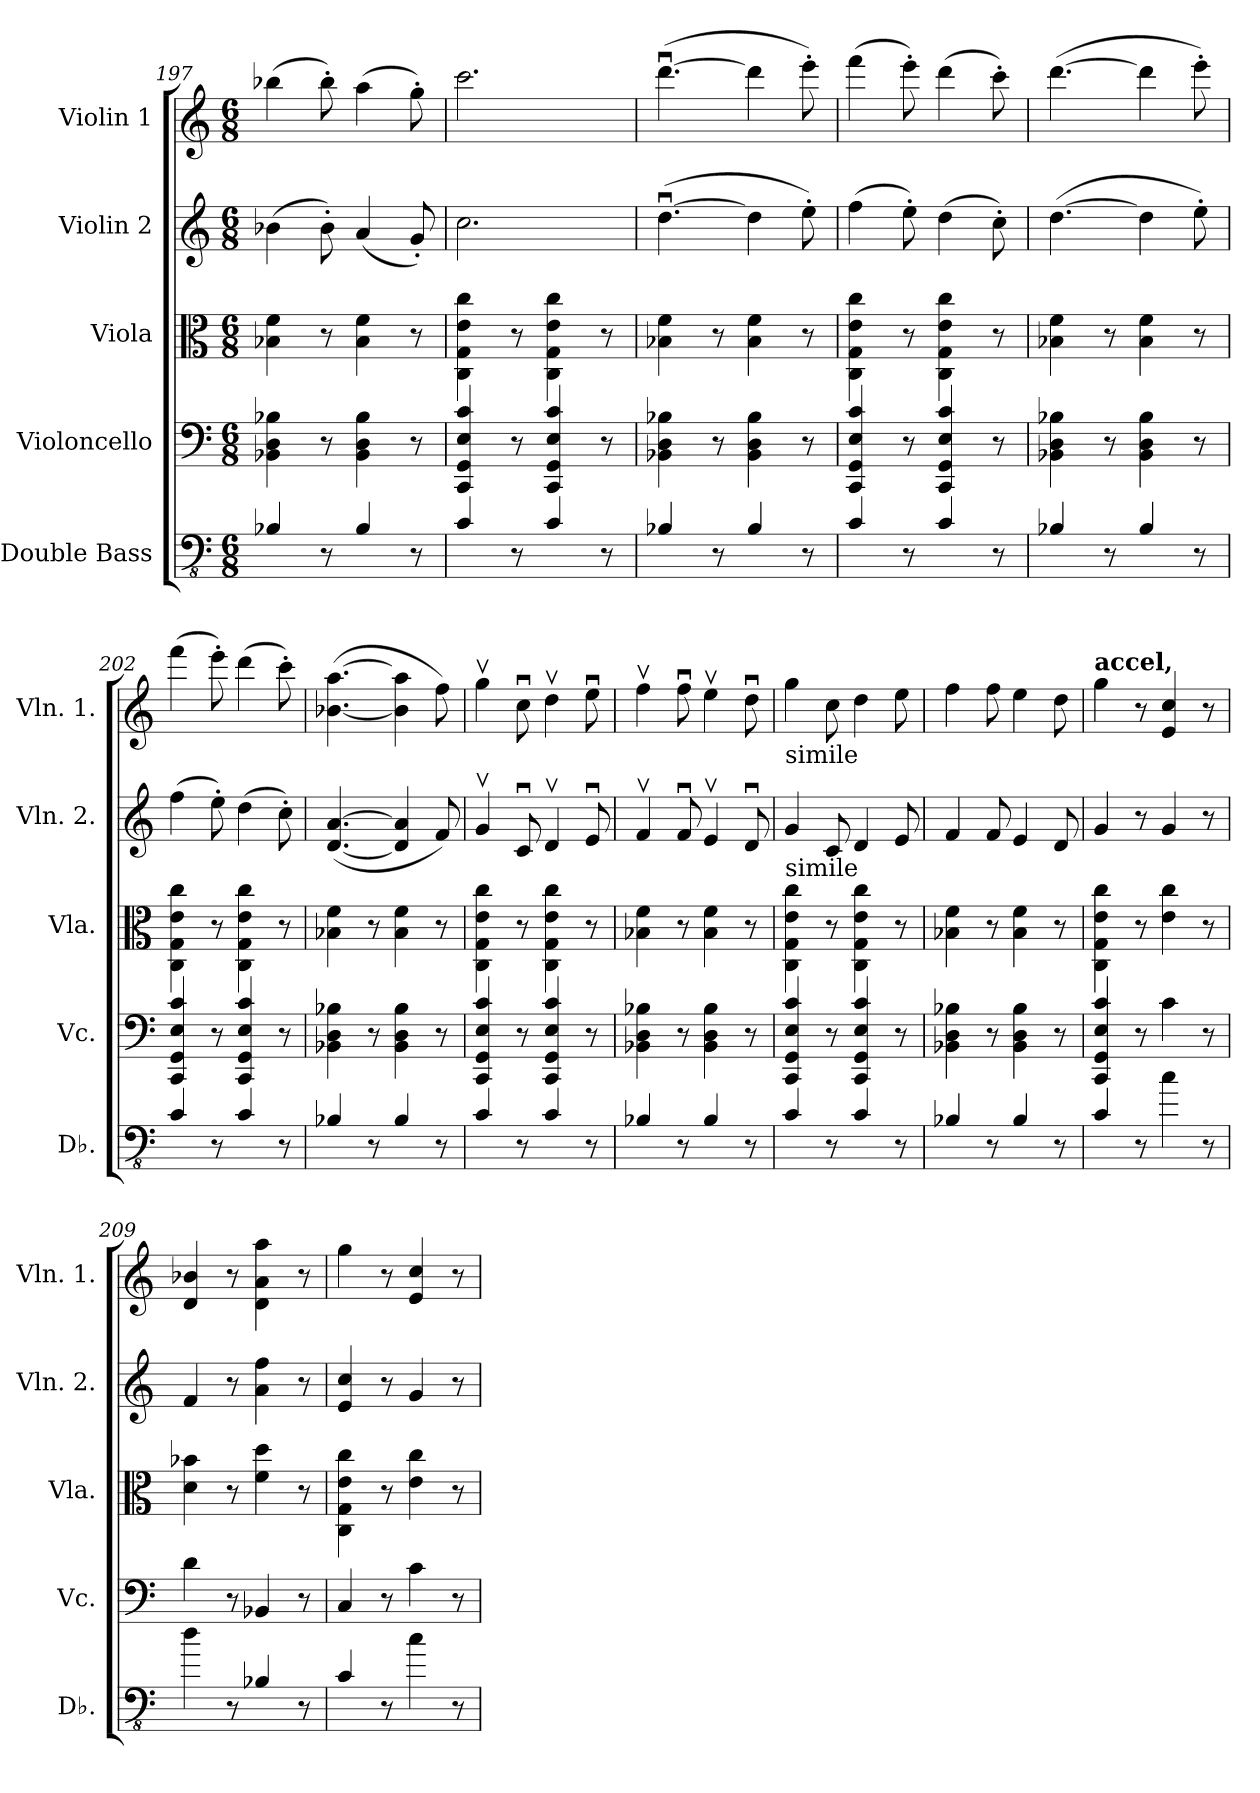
**kern	**kern	**kern	**kern	**kern
*part5	*part4	*part3	*part2	*part1
*staff5	*staff4	*staff3	*staff2	*staff1
*I"Double Bass	*I"Violoncello	*I"Viola	*I"Violin 2	*I"Violin 1
*I'Db.	*I'Vc.	*I'Vla.	*I'Vln. 2.	*I'Vln. 1.
*clefFv4	*clefF4	*clefC3	*clefG2	*clefG2
*ITrd7c12	*	*	*	*
*k[]	*k[]	*k[]	*k[]	*k[]
*M6/8	*M6/8	*M6/8	*M6/8	*M6/8
=197	=197	=197	=197	=197
4BBB-X/	4BB-X\ 4D\ 4B-X\	4B-X\ 4f\	(4b-X\	(4bb-X\
8r	8r	8r	8b-'\)	8bb-'\)
4BBB-/	4BB-\ 4D\ 4B-\	4B-\ 4f\	(4a/	(4aa\
8r	8r	8r	8g'/)	8gg'\)
=198	=198	=198	=198	=198
4CC/	4CC/ 4GG/ 4E/ 4c/	4C\ 4G\ 4e\ 4cc\	2.cc\	2.ccc\
8r	8r	8r	.	.
4CC/	4CC/ 4GG/ 4E/ 4c/	4C\ 4G\ 4e\ 4cc\	.	.
8r	8r	8r	.	.
=199	=199	=199	=199	=199
4BBB-X/	4BB-X\ 4D\ 4B-X\	4B-X\ 4f\	([4.ddu\	([4.dddu\
8r	8r	8r	.	.
4BBB-/	4BB-\ 4D\ 4B-\	4B-\ 4f\	4dd\]	4ddd\]
8r	8r	8r	8ee'\)	8eee'\)
=200	=200	=200	=200	=200
4CC/	4CC/ 4GG/ 4E/ 4c/	4C\ 4G\ 4e\ 4cc\	(4ff\	(4fff\
8r	8r	8r	8ee'\)	8eee'\)
4CC/	4CC/ 4GG/ 4E/ 4c/	4C\ 4G\ 4e\ 4cc\	(4dd\	(4ddd\
8r	8r	8r	8cc'\)	8ccc'\)
=201	=201	=201	=201	=201
4BBB-X/	4BB-X\ 4D\ 4B-X\	4B-X\ 4f\	([4.dd\	([4.ddd\
8r	8r	8r	.	.
4BBB-/	4BB-\ 4D\ 4B-\	4B-\ 4f\	4dd\]	4ddd\]
8r	8r	8r	8ee'\)	8eee'\)
=202	=202	=202	=202	=202
4CC/	4CC/ 4GG/ 4E/ 4c/	4C\ 4G\ 4e\ 4cc\	(4ff\	(4fff\
8r	8r	8r	8ee'\)	8eee'\)
4CC/	4CC/ 4GG/ 4E/ 4c/	4C\ 4G\ 4e\ 4cc\	(4dd\	(4ddd\
8r	8r	8r	8cc'\)	8ccc'\)
!!LO:PB:g=z
=203	=203	=203	=203	=203
4BBB-X/	4BB-X\ 4D\ 4B-X\	4B-X\ 4f\	([4.d/ [4.a/	([4.b-X\ [4.aa\
8r	8r	8r	.	.
4BBB-/	4BB-\ 4D\ 4B-\	4B-\ 4f\	4d/] 4a/]	4b-\] 4aa\]
8r	8r	8r	8f/)	8ff\)
=204	=204	=204	=204	=204
4CC/	4CC/ 4GG/ 4E/ 4c/	4C\ 4G\ 4e\ 4cc\	4gv/	4ggv\
8r	8r	8r	8cu/	8ccu\
4CC/	4CC/ 4GG/ 4E/ 4c/	4C\ 4G\ 4e\ 4cc\	4dv/	4ddv\
8r	8r	8r	8eu/	8eeu\
=205	=205	=205	=205	=205
4BBB-X/	4BB-X\ 4D\ 4B-X\	4B-X\ 4f\	4fv/	4ffv\
8r	8r	8r	8fu/	8ffu\
4BBB-/	4BB-\ 4D\ 4B-\	4B-\ 4f\	4ev/	4eev\
8r	8r	8r	8du/	8ddu\
=206	=206	=206	=206	=206
!	!	!	!	!LO:TX:b:t=simile
!	!	!	!LO:TX:b:t=simile	!
4CC/	4CC/ 4GG/ 4E/ 4c/	4C\ 4G\ 4e\ 4cc\	4g/	4gg\
8r	8r	8r	8c/	8cc\
4CC/	4CC/ 4GG/ 4E/ 4c/	4C\ 4G\ 4e\ 4cc\	4d/	4dd\
8r	8r	8r	8e/	8ee\
=207	=207	=207	=207	=207
4BBB-X/	4BB-X\ 4D\ 4B-X\	4B-X\ 4f\	4f/	4ff\
8r	8r	8r	8f/	8ff\
4BBB-/	4BB-\ 4D\ 4B-\	4B-\ 4f\	4e/	4ee\
8r	8r	8r	8d/	8dd\
=208	=208	=208	=208	=208
*	*	*	*	*MM280
!	!	!	!	!LO:TX:a:B:t=accel,
4CC/	4CC/ 4GG/ 4E/ 4c/	4C\ 4G\ 4e\ 4cc\	4g/	4gg\
8r	8r	8r	8r	8r
4C\	4c\	4e\ 4cc\	4g/	4e/ 4cc/
8r	8r	8r	8r	8r
=209	=209	=209	=209	=209
*	*	*	*	*MM290
4D\	4d\	4d\ 4b-X\	4f/	4d/ 4b-X/
8r	8r	8r	8r	8r
4BBB-X/	4BB-X/	4f\ 4dd\	4a\ 4ff\	4d\ 4a\ 4aa\
8r	8r	8r	8r	8r
=210	=210	=210	=210	=210
*	*	*	*	*MM300
4CC/	4C/	4C\ 4G\ 4e\ 4cc\	4e/ 4cc/	4gg\
8r	8r	8r	8r	8r
4C\	4c\	4e\ 4cc\	4g/	4e/ 4cc/
8r	8r	8r	8r	8r
=	=	=	=	=
*-	*-	*-	*-	*-
